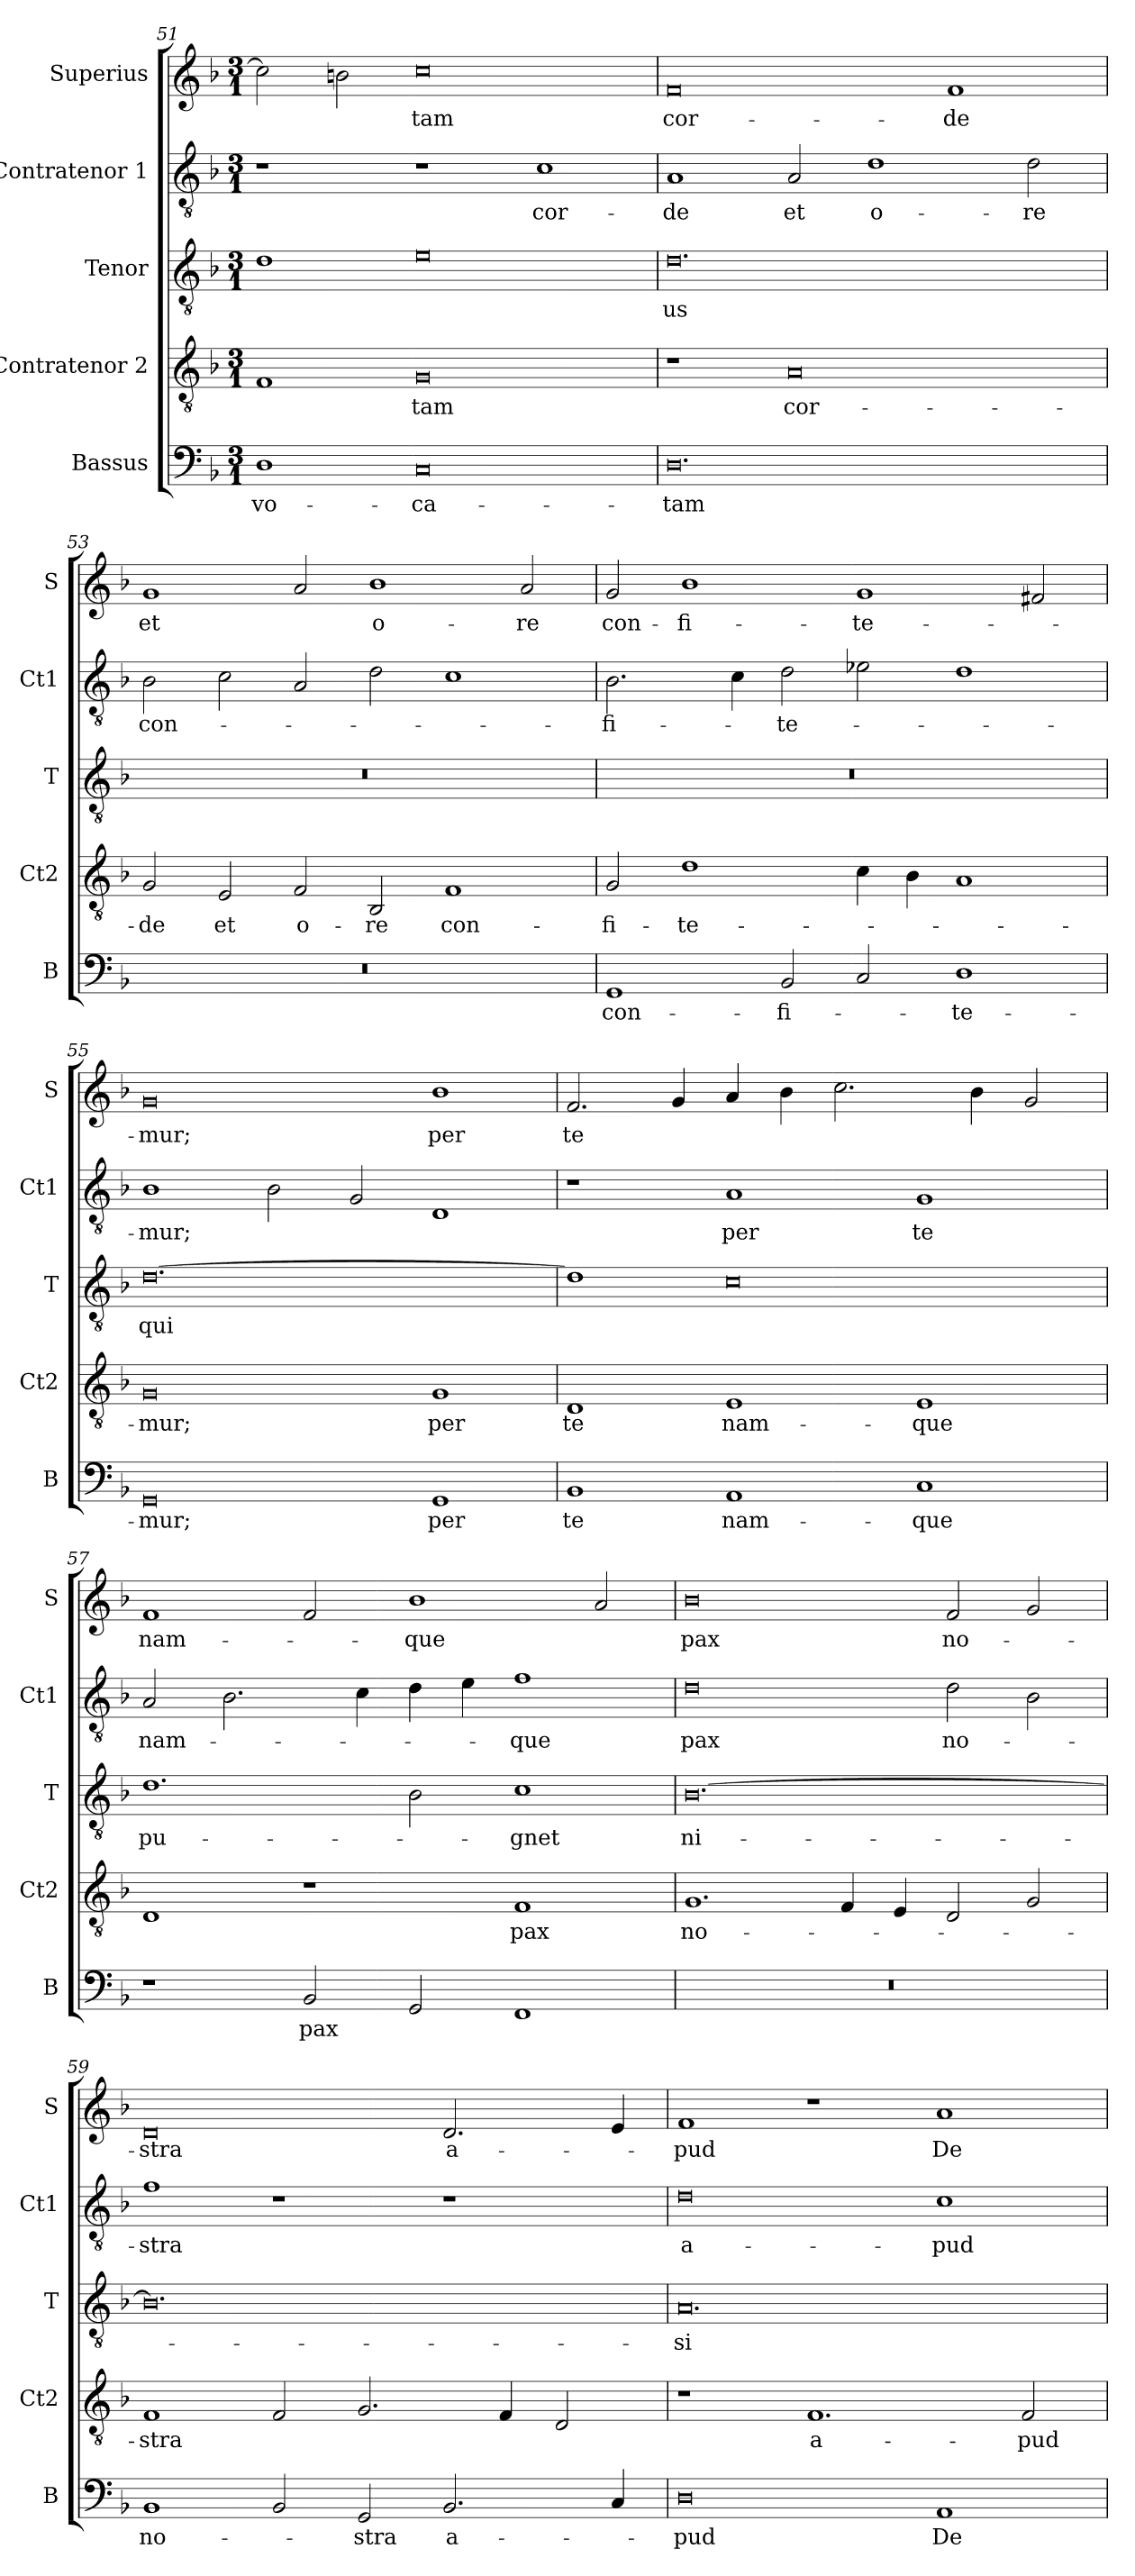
**kern	**text	**kern	**text	**kern	**text	**kern	**text	**kern	**text
*part5	*part5	*part4	*part4	*part3	*part3	*part2	*part2	*part1	*part1
*staff5	*staff5	*staff4	*staff4	*staff3	*staff3	*staff2	*staff2	*staff1	*staff1
*I"Bassus	*	*I"Contratenor 2	*	*I"Tenor	*	*I"Contratenor 1	*	*I"Superius	*
*I'B	*	*I'Ct2	*	*I'T	*	*I'Ct1	*	*I'S	*
*clefF4	*	*clefGv2	*	*clefGv2	*	*clefGv2	*	*clefG2	*
*k[b-]	*	*k[b-]	*	*k[b-]	*	*k[b-]	*	*k[b-]	*
*M3/1	*	*M3/1	*	*M3/1	*	*M3/1	*	*M3/1	*
=51	=51	=51	=51	=51	=51	=51	=51	=51	=51
1D	-vo-	1F	.	1d	.	1r	.	2cc]	.
.	.	.	.	.	.	.	.	2bni	.
0C	-ca-	0G	-tam	0e	.	1r	.	0cc	-tam
.	.	.	.	.	.	1c	cor-	.	.
=52	=52	=52	=52	=52	=52	=52	=52	=52	=52
0.D	-tam	1r	.	0.d	-us	1A	-de	0f	cor-
.	.	0A	cor-	.	.	2A	et	.	.
.	.	.	.	.	.	1d	o-	.	.
.	.	.	.	.	.	.	.	1f	-de
.	.	.	.	.	.	2d	-re	.	.
=53	=53	=53	=53	=53	=53	=53	=53	=53	=53
0.r	.	2G	-de	0.r	.	2B-	con-	1g	et
!	!	!	!LO:LY:i	!	!	!	!	!	!
.	.	2E	et	.	.	2c	.	.	.
!	!	!	!LO:LY:i	!	!	!	!	!	!
.	.	2F	o-	.	.	2A	.	2a	.
!	!	!	!LO:LY:i	!	!	!	!	!	!
.	.	2BB-	-re	.	.	2d	.	1b-	o-
.	.	1F	con-	.	.	1c	.	.	.
.	.	.	.	.	.	.	.	2a	-re
=54	=54	=54	=54	=54	=54	=54	=54	=54	=54
1GG	con-	2G	-fi-	0.r	.	2.B-	-fi-	2g	con-
.	.	1d	-te-	.	.	.	.	1b-	-fi-
.	.	.	.	.	.	4c	.	.	.
2BB-	-fi-	.	.	.	.	2d	-te-	.	.
2C	.	4c	.	.	.	2e-X	.	1g	-te-
.	.	4B-	.	.	.	.	.	.	.
1D	-te-	1A	.	.	.	1d	.	.	.
.	.	.	.	.	.	.	.	2f#X	.
=55	=55	=55	=55	=55	=55	=55	=55	=55	=55
0GG	-mur;	0G	-mur;	[0.d	qui	1B-	-mur;	0g	-mur;
.	.	.	.	.	.	2B-	.	.	.
.	.	.	.	.	.	2G	.	.	.
1GG	per	1G	per	.	.	1D	.	1b-	per
=56	=56	=56	=56	=56	=56	=56	=56	=56	=56
1BB-	te	1D	te	1d]	.	1r	.	2.f	te
.	.	.	.	.	.	.	.	4g	.
1AA	nam-	1E	nam-	0c	.	1A	per	4a	.
.	.	.	.	.	.	.	.	4b-	.
.	.	.	.	.	.	.	.	2.cc	.
1C	-que	1E	-que	.	.	1G	te	.	.
.	.	.	.	.	.	.	.	4b-	.
.	.	.	.	.	.	.	.	2g	.
=57	=57	=57	=57	=57	=57	=57	=57	=57	=57
1r	.	1D	.	1.d	pu-	2A	nam-	1f	nam-
.	.	.	.	.	.	2.B-	.	.	.
2BB-	pax	1r	.	.	.	.	.	2f	.
.	.	.	.	.	.	4c	.	.	.
2GG	.	.	.	2B-	.	4d	.	1b-	-que
.	.	.	.	.	.	4e	.	.	.
1FF	.	1F	pax	1c	-gnet	1f	-que	.	.
.	.	.	.	.	.	.	.	2a	.
=58	=58	=58	=58	=58	=58	=58	=58	=58	=58
0.r	.	1.G	no-	[0.B-	ni-	0d	pax	0b-	pax
.	.	4F	.	.	.	.	.	.	.
.	.	4E	.	.	.	.	.	.	.
.	.	2D	.	.	.	2d	no-	2f	no-
.	.	2G	.	.	.	2B-	.	2g	.
=59	=59	=59	=59	=59	=59	=59	=59	=59	=59
1BB-	no-	1F	-stra	0.B-]	.	1f	-stra	0d	-stra
2BB-	.	2F	.	.	.	1r	.	.	.
2GG	-stra	2.G	.	.	.	.	.	.	.
2.BB-	a-	.	.	.	.	1r	.	2.d	a-
.	.	4F	.	.	.	.	.	.	.
.	.	2D	.	.	.	.	.	.	.
4C	.	.	.	.	.	.	.	4e	.
=60	=60	=60	=60	=60	=60	=60	=60	=60	=60
0D	-pud	1r	.	0.A	-si	0d	a-	1f	-pud
.	.	1.F	a-	.	.	.	.	1r	.
1AA	De-	.	.	.	.	1c	-pud	1a	De-
.	.	2F	-pud	.	.	.	.	.	.
=	=	=	=	=	=	=	=	=	=
*-	*-	*-	*-	*-	*-	*-	*-	*-	*-
